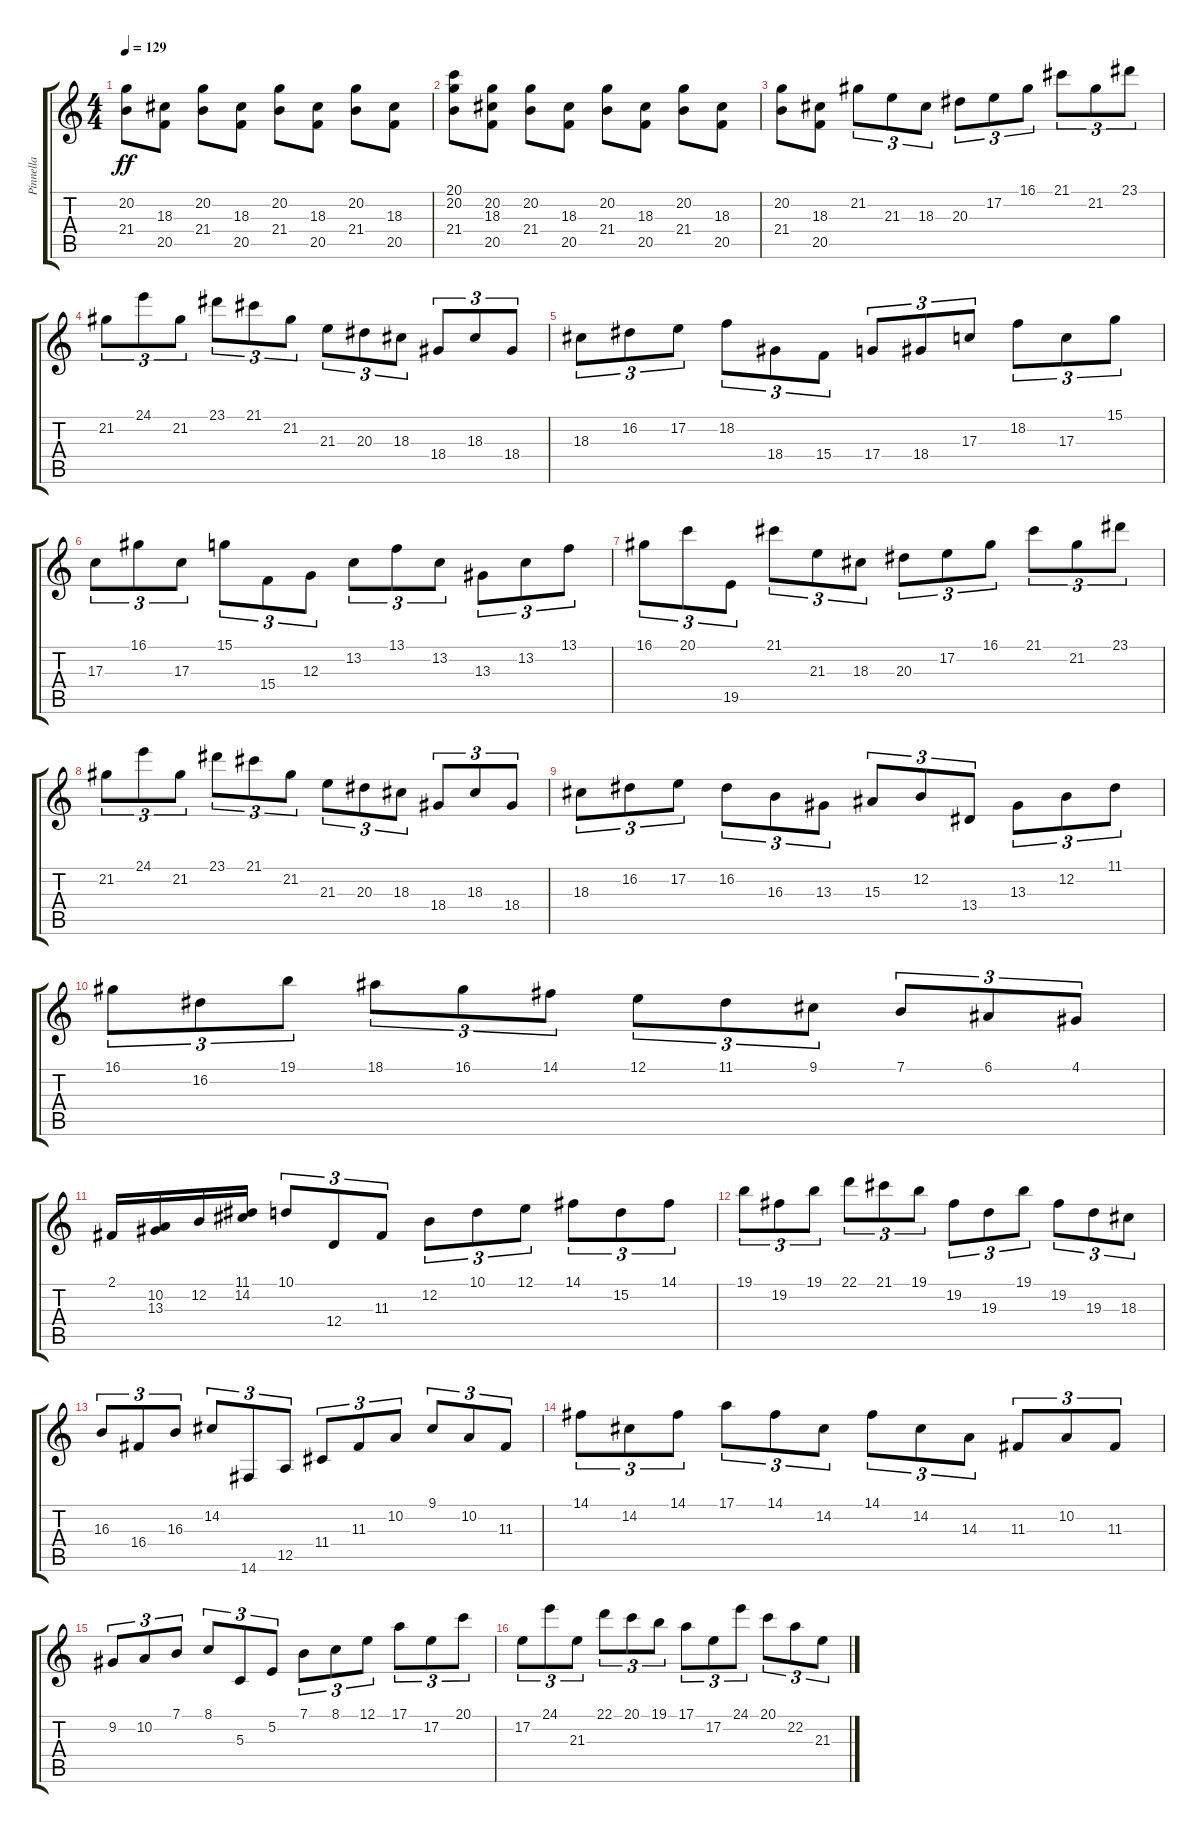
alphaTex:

\track ("Pinnella" "Pinnella") {instrument brightacousticpiano}
\staff {score tabs}
\tuning (E4 B3 G3 D3 A2 E2) {hide}
\ts (4 4)
\tempo 129
\clef g2
\ks c
(20.2 21.4).8{dy ff} (18.3 20.5).8 (20.2 21.4).8 (18.3 20.5).8 (20.2 21.4).8 (18.3 20.5).8 (20.2 21.4).8 (18.3 20.5).8 |
(20.1 20.2 21.4).8 (20.2 18.3 20.5).8 (20.2 21.4).8 (18.3 20.5).8 (20.2 21.4).8 (18.3 20.5).8 (20.2 21.4).8 (18.3 20.5).8 |
(20.2 21.4).8 (18.3 20.5).8 21.2.8{tu (3 2)} 21.3.8{tu (3 2)} 18.3.8{tu (3 2)} 20.3.8{tu (3 2)} 17.2.8{tu (3 2)} 16.1.8{tu (3 2)} 21.1.8{tu (3 2)} 21.2.8{tu (3 2)} 23.1.8{tu (3 2)} |
21.2.8{tu (3 2)} 24.1.8{tu (3 2)} 21.2.8{tu (3 2)} 23.1.8{tu (3 2)} 21.1.8{tu (3 2)} 21.2.8{tu (3 2)} 21.3.8{tu (3 2)} 20.3.8{tu (3 2)} 18.3.8{tu (3 2)} 18.4.8{tu (3 2)} 18.3.8{tu (3 2)} 18.4.8{tu (3 2)} |
18.3.8{tu (3 2)} 16.2.8{tu (3 2)} 17.2.8{tu (3 2)} 18.2.8{tu (3 2)} 18.4.8{tu (3 2)} 15.4.8{tu (3 2)} 17.4.8{tu (3 2)} 18.4.8{tu (3 2)} 17.3.8{tu (3 2)} 18.2.8{tu (3 2)} 17.3.8{tu (3 2)} 15.1.8{tu (3 2)} |
17.3.8{tu (3 2)} 16.1.8{tu (3 2)} 17.3.8{tu (3 2)} 15.1.8{tu (3 2)} 15.4.8{tu (3 2)} 12.3.8{tu (3 2)} 13.2.8{tu (3 2)} 13.1.8{tu (3 2)} 13.2.8{tu (3 2)} 13.3.8{tu (3 2)} 13.2.8{tu (3 2)} 13.1.8{tu (3 2)} |
16.1.8{tu (3 2)} 20.1.8{tu (3 2)} 19.5.8{tu (3 2)} 21.1.8{tu (3 2)} 21.3.8{tu (3 2)} 18.3.8{tu (3 2)} 20.3.8{tu (3 2)} 17.2.8{tu (3 2)} 16.1.8{tu (3 2)} 21.1.8{tu (3 2)} 21.2.8{tu (3 2)} 23.1.8{tu (3 2)} |
21.2.8{tu (3 2)} 24.1.8{tu (3 2)} 21.2.8{tu (3 2)} 23.1.8{tu (3 2)} 21.1.8{tu (3 2)} 21.2.8{tu (3 2)} 21.3.8{tu (3 2)} 20.3.8{tu (3 2)} 18.3.8{tu (3 2)} 18.4.8{tu (3 2)} 18.3.8{tu (3 2)} 18.4.8{tu (3 2)} |
18.3.8{tu (3 2)} 16.2.8{tu (3 2)} 17.2.8{tu (3 2)} 16.2.8{tu (3 2)} 16.3.8{tu (3 2)} 13.3.8{tu (3 2)} 15.3.8{tu (3 2)} 12.2.8{tu (3 2)} 13.4.8{tu (3 2)} 13.3.8{tu (3 2)} 12.2.8{tu (3 2)} 11.1.8{tu (3 2)} |
16.1.8{tu (3 2)} 16.2.8{tu (3 2)} 19.1.8{tu (3 2)} 18.1.8{tu (3 2)} 16.1.8{tu (3 2)} 14.1.8{tu (3 2)} 12.1.8{tu (3 2)} 11.1.8{tu (3 2)} 9.1.8{tu (3 2)} 7.1.8{tu (3 2)} 6.1.8{tu (3 2)} 4.1.8{tu (3 2)} |
2.1.16 (10.2 13.3).16 12.2.16 (11.1 14.2).16 10.1.8{tu (3 2)} 12.4.8{tu (3 2)} 11.3.8{tu (3 2)} 12.2.8{tu (3 2)} 10.1.8{tu (3 2)} 12.1.8{tu (3 2)} 14.1.8{tu (3 2)} 15.2.8{tu (3 2)} 14.1.8{tu (3 2)} |
19.1.8{tu (3 2)} 19.2.8{tu (3 2)} 19.1.8{tu (3 2)} 22.1.8{tu (3 2)} 21.1.8{tu (3 2)} 19.1.8{tu (3 2)} 19.2.8{tu (3 2)} 19.3.8{tu (3 2)} 19.1.8{tu (3 2)} 19.2.8{tu (3 2)} 19.3.8{tu (3 2)} 18.3.8{tu (3 2)} |
16.3.8{tu (3 2)} 16.4.8{tu (3 2)} 16.3.8{tu (3 2)} 14.2.8{tu (3 2)} 14.6.8{tu (3 2)} 12.5.8{tu (3 2)} 11.4.8{tu (3 2)} 11.3.8{tu (3 2)} 10.2.8{tu (3 2)} 9.1.8{tu (3 2)} 10.2.8{tu (3 2)} 11.3.8{tu (3 2)} |
14.1.8{tu (3 2)} 14.2.8{tu (3 2)} 14.1.8{tu (3 2)} 17.1.8{tu (3 2)} 14.1.8{tu (3 2)} 14.2.8{tu (3 2)} 14.1.8{tu (3 2)} 14.2.8{tu (3 2)} 14.3.8{tu (3 2)} 11.3.8{tu (3 2)} 10.2.8{tu (3 2)} 11.3.8{tu (3 2)} |
9.2.8{tu (3 2)} 10.2.8{tu (3 2)} 7.1.8{tu (3 2)} 8.1.8{tu (3 2)} 5.3.8{tu (3 2)} 5.2.8{tu (3 2)} 7.1.8{tu (3 2)} 8.1.8{tu (3 2)} 12.1.8{tu (3 2)} 17.1.8{tu (3 2)} 17.2.8{tu (3 2)} 20.1.8{tu (3 2)} |
17.2.8{tu (3 2)} 24.1.8{tu (3 2)} 21.3.8{tu (3 2)} 22.1.8{tu (3 2)} 20.1.8{tu (3 2)} 19.1.8{tu (3 2)} 17.1.8{tu (3 2)} 17.2.8{tu (3 2)} 24.1.8{tu (3 2)} 20.1.8{tu (3 2)} 22.2.8{tu (3 2)} 21.3.8{tu (3 2)}
